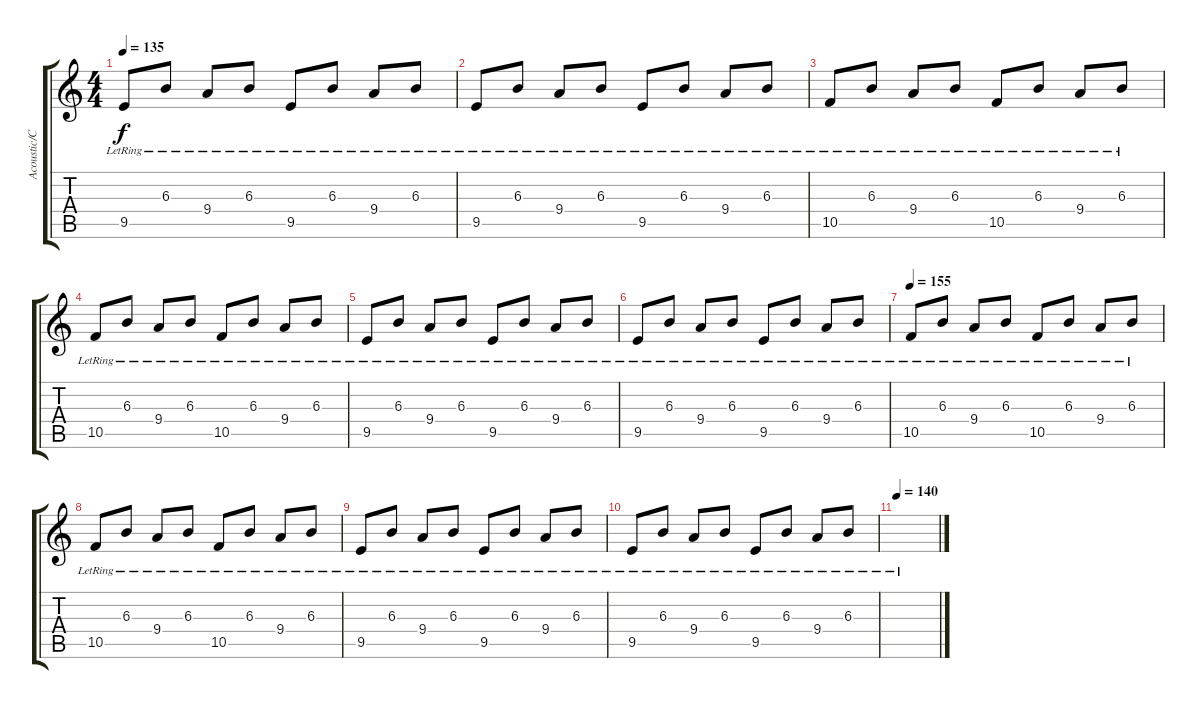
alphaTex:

\track ("Acoustic/Classical Guitar II" "Acoustic/C") {instrument acousticguitarnylon}
\staff {score tabs}
\tuning (D4 A3 F3 C3 G2 D2) {hide}
\ts (4 4)
\tempo 135
\clef g2
\ks c
9.5{lr}.8{dy f volume 16 instrument acousticguitarsteel} 6.3{lr}.8 9.4{lr}.8 6.3{lr}.8 9.5{lr}.8 6.3{lr}.8 9.4{lr}.8 6.3{lr}.8 |
9.5{lr}.8 6.3{lr}.8 9.4{lr}.8 6.3{lr}.8 9.5{lr}.8 6.3{lr}.8 9.4{lr}.8 6.3{lr}.8 |
10.5{lr}.8{volume 16 instrument acousticguitarsteel} 6.3{lr}.8 9.4{lr}.8 6.3{lr}.8 10.5{lr}.8 6.3{lr}.8 9.4{lr}.8 6.3{lr}.8 |
10.5{lr}.8 6.3{lr}.8 9.4{lr}.8 6.3{lr}.8 10.5{lr}.8 6.3{lr}.8 9.4{lr}.8 6.3{lr}.8 |
9.5{lr}.8{volume 16 instrument acousticguitarsteel} 6.3{lr}.8 9.4{lr}.8 6.3{lr}.8 9.5{lr}.8 6.3{lr}.8 9.4{lr}.8 6.3{lr}.8 |
9.5{lr}.8 6.3{lr}.8 9.4{lr}.8 6.3{lr}.8 9.5{lr}.8 6.3{lr}.8 9.4{lr}.8 6.3{lr}.8 |
\tempo 150
\tempo 155
10.5{lr}.8{volume 16 instrument acousticguitarsteel} 6.3{lr}.8 9.4{lr}.8 6.3{lr}.8 10.5{lr}.8 6.3{lr}.8 9.4{lr}.8 6.3{lr}.8 |
10.5{lr}.8 6.3{lr}.8 9.4{lr}.8 6.3{lr}.8 10.5{lr}.8 6.3{lr}.8 9.4{lr}.8 6.3{lr}.8 |
9.5{lr}.8{volume 16 instrument acousticguitarsteel} 6.3{lr}.8 9.4{lr}.8 6.3{lr}.8 9.5{lr}.8 6.3{lr}.8 9.4{lr}.8 6.3{lr}.8 |
9.5{lr}.8 6.3{lr}.8 9.4{lr}.8 6.3{lr}.8 9.5{lr}.8 6.3{lr}.8 9.4{lr}.8 6.3{lr}.8 |
\tempo 140
